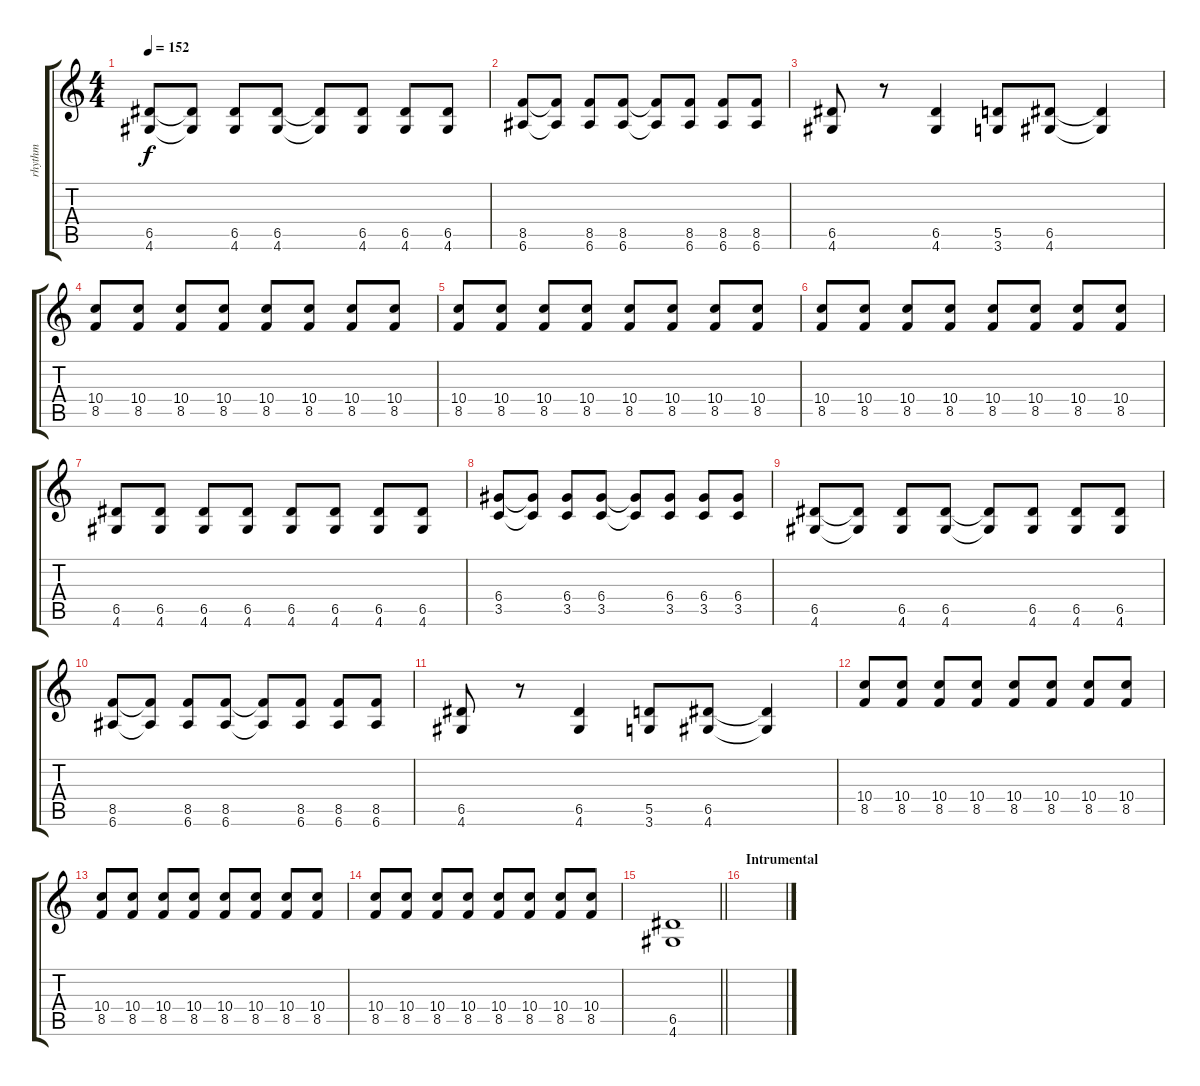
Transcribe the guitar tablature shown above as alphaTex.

\track ("rhythm" "rhythm") {instrument overdrivenguitar}
\staff {score tabs}
\tuning (E4 B3 G3 D3 A2 E2) {hide}
\ts (4 4)
\tempo 152
\clef g2
\ks c
(6.5 4.6).8{dy f} (6.5{t} 4.6{t}).8 (6.5 4.6).8 (6.5 4.6).8 (6.5{t} 4.6{t}).8 (6.5 4.6).8 (6.5 4.6).8 (6.5 4.6).8 |
(8.5 6.6).8 (8.5{t} 6.6{t}).8 (8.5 6.6).8 (8.5 6.6).8 (8.5{t} 6.6{t}).8 (8.5 6.6).8 (8.5 6.6).8 (8.5 6.6).8 |
(6.5 4.6).8 r.8 (6.5 4.6).4 (5.5 3.6).8 (6.5 4.6).8 (6.5{t} 4.6{t}).4 |
(10.4 8.5).8 (10.4 8.5).8 (10.4 8.5).8 (10.4 8.5).8 (10.4 8.5).8 (10.4 8.5).8 (10.4 8.5).8 (10.4 8.5).8 |
(10.4 8.5).8 (10.4 8.5).8 (10.4 8.5).8 (10.4 8.5).8 (10.4 8.5).8 (10.4 8.5).8 (10.4 8.5).8 (10.4 8.5).8 |
(10.4 8.5).8 (10.4 8.5).8 (10.4 8.5).8 (10.4 8.5).8 (10.4 8.5).8 (10.4 8.5).8 (10.4 8.5).8 (10.4 8.5).8 |
(6.5 4.6).8 (6.5 4.6).8 (6.5 4.6).8 (6.5 4.6).8 (6.5 4.6).8 (6.5 4.6).8 (6.5 4.6).8 (6.5 4.6).8 |
(6.4 3.5).8 (6.4{t} 3.5{t}).8 (6.4 3.5).8 (6.4 3.5).8 (6.4{t} 3.5{t}).8 (6.4 3.5).8 (6.4 3.5).8 (6.4 3.5).8 |
(6.5 4.6).8 (6.5{t} 4.6{t}).8 (6.5 4.6).8 (6.5 4.6).8 (6.5{t} 4.6{t}).8 (6.5 4.6).8 (6.5 4.6).8 (6.5 4.6).8 |
(8.5 6.6).8 (8.5{t} 6.6{t}).8 (8.5 6.6).8 (8.5 6.6).8 (8.5{t} 6.6{t}).8 (8.5 6.6).8 (8.5 6.6).8 (8.5 6.6).8 |
(6.5 4.6).8 r.8 (6.5 4.6).4 (5.5 3.6).8 (6.5 4.6).8 (6.5{t} 4.6{t}).4 |
(10.4 8.5).8 (10.4 8.5).8 (10.4 8.5).8 (10.4 8.5).8 (10.4 8.5).8 (10.4 8.5).8 (10.4 8.5).8 (10.4 8.5).8 |
(10.4 8.5).8 (10.4 8.5).8 (10.4 8.5).8 (10.4 8.5).8 (10.4 8.5).8 (10.4 8.5).8 (10.4 8.5).8 (10.4 8.5).8 |
(10.4 8.5).8 (10.4 8.5).8 (10.4 8.5).8 (10.4 8.5).8 (10.4 8.5).8 (10.4 8.5).8 (10.4 8.5).8 (10.4 8.5).8 |
\barLineRight lightlight
(6.5 4.6).1 |
\section ("" "Intrumental")
